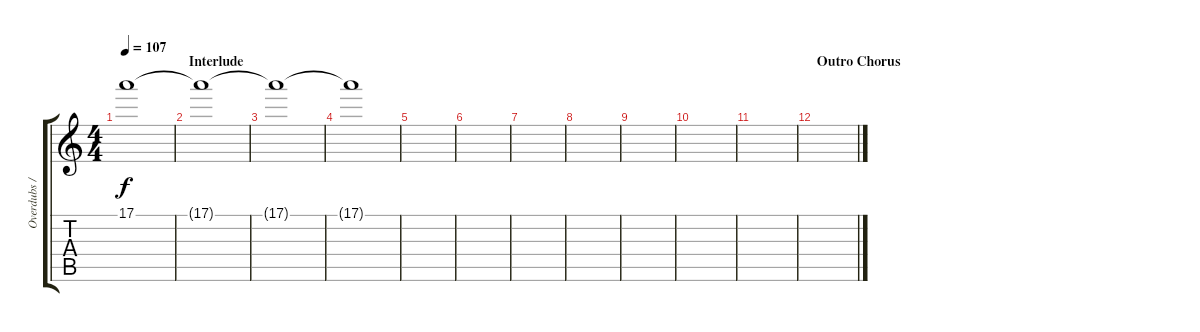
\track ("Overdubs / Delay" "Overdubs /") {instrument overdrivenguitar}
\staff {score tabs}
\tuning (E4 B3 G3 D3 A2 E2) {hide}
\ts (4 4)
\tempo 107
\clef g2
\ks c
17.1{t}.1{dy f volume 0} |
\section ("" "Interlude")
17.1{t}.1 |
17.1{t}.1 |
17.1{t}.1 |
|
|
|
|
|
|
|
\section ("" "Outro Chorus")
